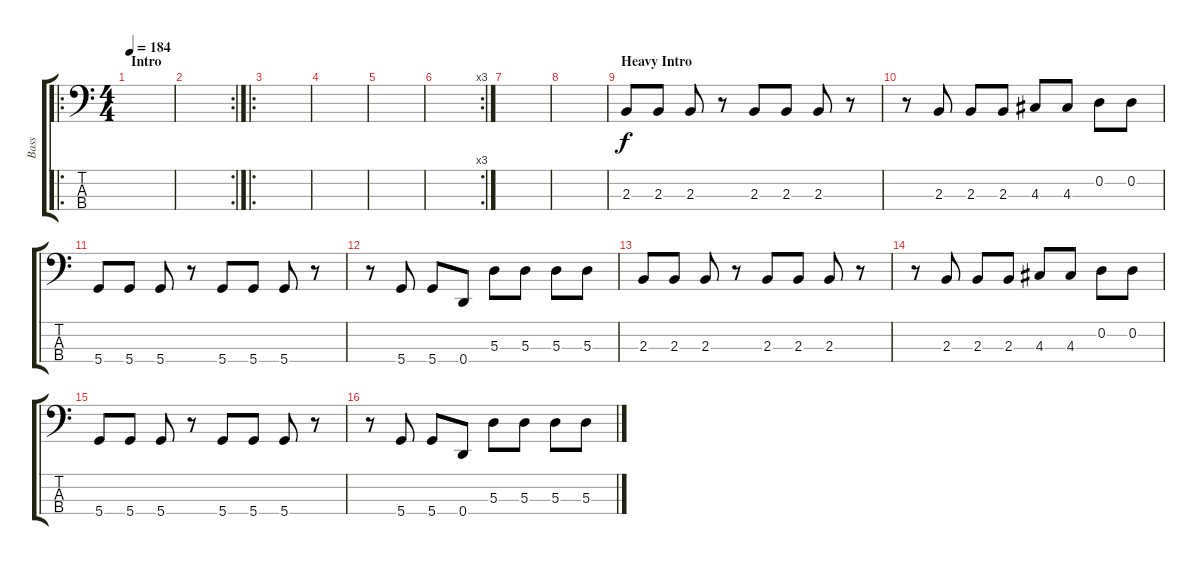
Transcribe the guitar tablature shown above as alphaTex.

\track ("Bass" "Bass") {instrument electricbassfinger}
\staff {score tabs}
\tuning (G2 D2 A1 D1) {hide}
\ro
\ts (4 4)
\section ("" "Intro")
\tempo 184
\clef f4
\ks c
|
\rc 2
|
\ro
|
|
|
\rc 3
|
|
|
\section ("" "Heavy Intro")
2.3.8 2.3.8 2.3.8 r.8 2.3.8 2.3.8 2.3.8 r.8 |
r.8 2.3.8 2.3.8 2.3.8 4.3.8 4.3.8 0.2.8 0.2.8 |
5.4.8 5.4.8 5.4.8 r.8 5.4.8 5.4.8 5.4.8 r.8 |
r.8 5.4.8 5.4.8 0.4.8 5.3.8 5.3.8 5.3.8 5.3.8 |
2.3.8 2.3.8 2.3.8 r.8 2.3.8 2.3.8 2.3.8 r.8 |
r.8 2.3.8 2.3.8 2.3.8 4.3.8 4.3.8 0.2.8 0.2.8 |
5.4.8 5.4.8 5.4.8 r.8 5.4.8 5.4.8 5.4.8 r.8 |
r.8 5.4.8 5.4.8 0.4.8 5.3.8 5.3.8 5.3.8 5.3.8
